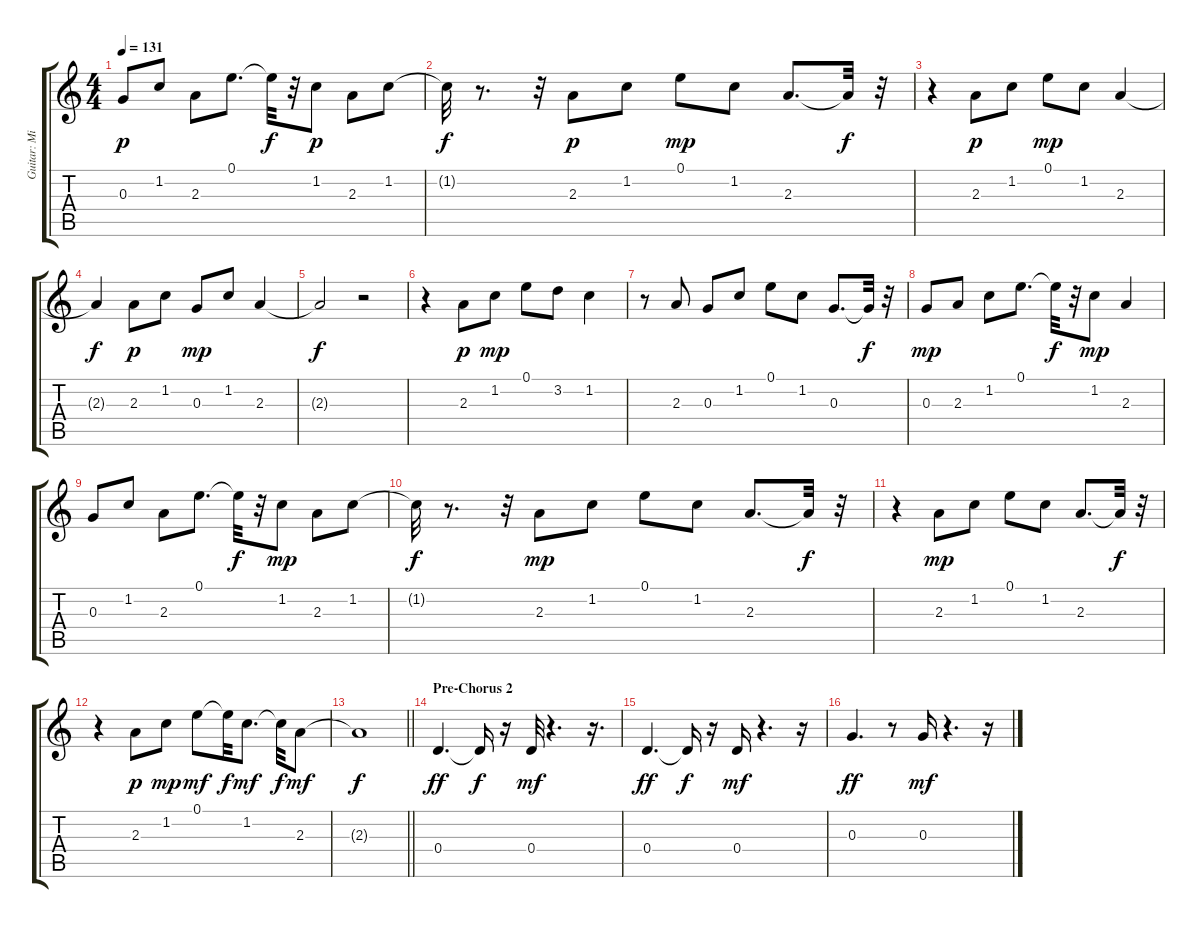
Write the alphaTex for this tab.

\track ("Guitar: Mick Ralphs" "Guitar: Mi") {instrument electricguitarjazz}
\staff {score tabs}
\tuning (E4 B3 G3 D3 A2 E2) {hide}
\ts (4 4)
\tempo 131
\clef g2
\ks c
0.3.8{dy p} 1.2.8 2.3.8 0.1.8{d} 0.1{t}.32{dy f} r.32 1.2.8{dy p} 2.3.8 1.2.8 |
1.2{t}.32{dy f} r.8{d} r.32 2.3.8{dy p} 1.2.8 0.1.8{dy mp} 1.2.8 2.3.8{d} 2.3{t}.32{dy f} r.32 |
r.4 2.3.8{dy p} 1.2.8 0.1.8{dy mp} 1.2.8 2.3.4 |
2.3{t}.4{dy f} 2.3.8{dy p} 1.2.8 0.3.8{dy mp} 1.2.8 2.3.4 |
2.3{t}.2{dy f} r.2 |
r.4 2.3.8{dy p} 1.2.8{dy mp} 0.1.8 3.2.8 1.2.4 |
r.8 2.3.8 0.3.8 1.2.8 0.1.8 1.2.8 0.3.8{d} 0.3{t}.32{dy f} r.32 |
0.3.8{dy mp} 2.3.8 1.2.8 0.1.8{d} 0.1{t}.32{dy f} r.32 1.2.8{dy mp} 2.3.4 |
0.3.8 1.2.8 2.3.8 0.1.8{d} 0.1{t}.32{dy f} r.32 1.2.8{dy mp} 2.3.8 1.2.8 |
1.2{t}.32{dy f} r.8{d} r.32 2.3.8{dy mp} 1.2.8 0.1.8 1.2.8 2.3.8{d} 2.3{t}.32{dy f} r.32 |
r.4 2.3.8{dy mp} 1.2.8 0.1.8 1.2.8 2.3.8{d} 2.3{t}.32{dy f} r.32 |
r.4 2.3.8{dy p} 1.2.8{dy mp} 0.1.8{dy mf} 0.1{t}.32{dy f} 1.2.8{d dy mf} 1.2{t}.32{dy f} 2.3.8{dy mf} |
\barLineRight lightlight
2.3{t}.1{dy f} |
\section ("" "Pre-Chorus 2")
0.4.4{d dy ff} 0.4{t}.16{dy f} r.16 0.4.32{dy mf} r.4{d} r.16{d} |
0.4.4{d dy ff} 0.4{t}.16{dy f} r.16 0.4.16{dy mf} r.4{d} r.16 |
0.3.4{d dy ff} r.8 0.3.16{dy mf} r.4{d} r.16
